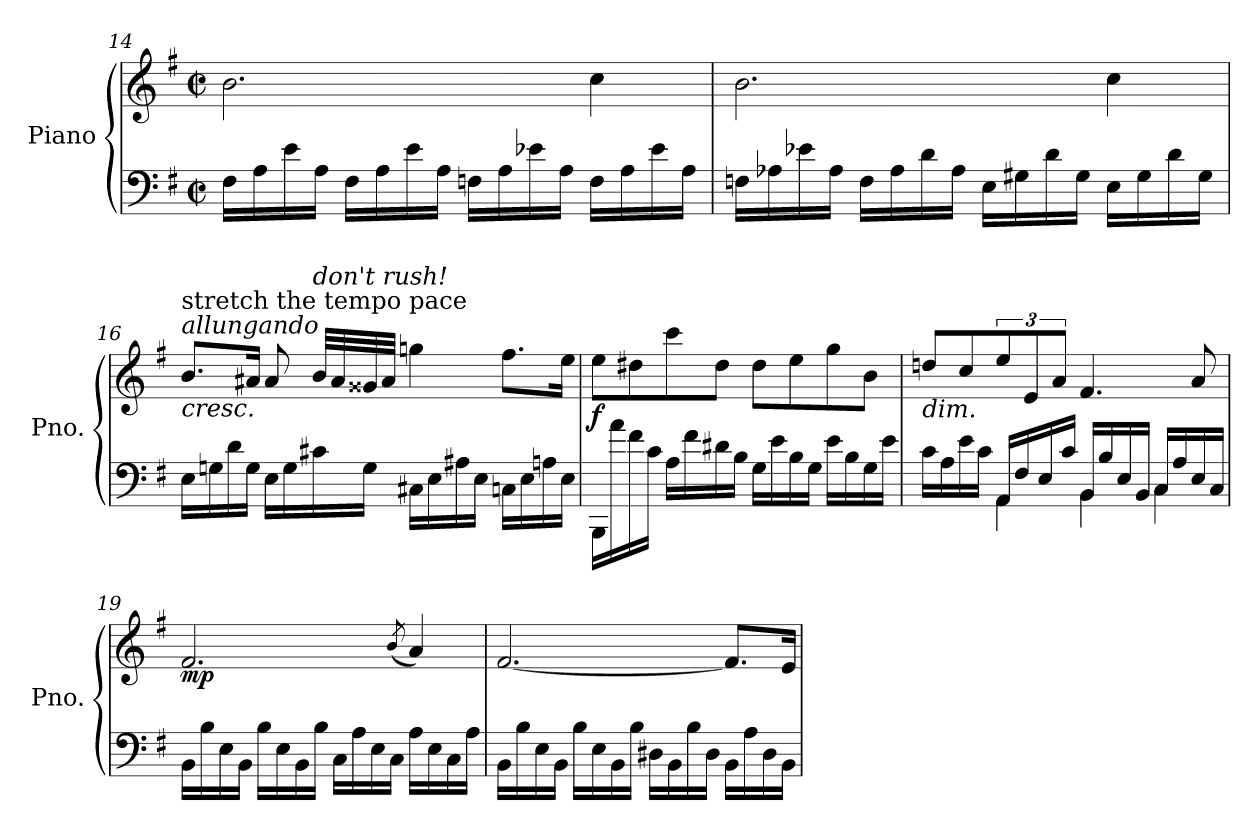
**kern	**kern	**dynam
*part1	*part1	*part1
*staff2	*staff1	*staff1/2
*I"Piano	*	*
*I'Pno.	*	*
*clefF4	*clefG2	*
*k[f#]	*k[f#]	*
*M2/2	*M2/2	*
*met(c|)	*met(c|)	*
=14	=14	=14
16F#\LL	2.b\	.
16A\	.	.
16e\	.	.
16A\JJ	.	.
16F#\LL	.	.
16A\	.	.
16e\	.	.
16A\JJ	.	.
16Fn\LL	.	.
16A\	.	.
16e-X\	.	.
16A\JJ	.	.
16F\LL	4cc\	.
16A\	.	.
16e-\	.	.
16A\JJ	.	.
=15	=15	=15
16Fn\LL	2.b\	.
16A-X\	.	.
16e-X\	.	.
16A-\JJ	.	.
16F\LL	.	.
16A-\	.	.
16d\	.	.
16A-\JJ	.	.
16E\LL	.	.
16G#X\	.	.
16d\	.	.
16G#\JJ	.	.
16E\LL	4cc\	.
16G#\	.	.
16d\	.	.
16G#\JJ	.	.
!!LO:PB:g=z
=16	=16	=16
!	!LO:TX:a:i:t=allungando	!
!	!LO:TX:a:t=stretch the tempo pace	!
!	!LO:TX:b:i:t=cresc.	!
16E\LL	8.b/L	.
16Gn\	.	.
16d\	.	.
16G\JJ	16a#X/Jk	.
16E\LL	8a#/	.
16G\	.	.
!	!LO:TX:i:t=don't rush!	!
16c#X\	32b/LLL	.
.	32a#/	.
16G\JJ	32g##X/	.
.	32a#/JJJ	.
16C#X\LL	4ggn\	.
16E\	.	.
16A#X\	.	.
16E\JJ	.	.
16Cn\LL	8.ff#\L	.
16E\	.	.
16An\	.	.
16E\JJ	16ee\Jk	.
=17	=17	=17
!	!	!LO:DY:b
16BBB\LL	8ee\L	f
16a\	.	.
16f#\	8dd#X\	.
16c\JJ	.	.
16A\LL	8ccc\	.
16f#\	.	.
16d#X\	8dd#\J	.
16B\JJ	.	.
16G\LL	8dd#\L	.
16e\	.	.
16B\	8ee\	.
16G\JJ	.	.
16e\LL	8gg\	.
16B\	.	.
16G\	8b\J	.
16e\JJ	.	.
=18	=18	=18
*^	*	*
!	!	!LO:TX:b:i:t=dim.	!
16c\LL	4ryy	8ddn/L	.
16A\	.	.	.
16e\	.	8cc/	.
16c\JJ	.	.	.
16AA/LL	4AA\	12ee/	.
16F#/	.	.	.
.	.	12e/	.
16E/	.	.	.
.	.	12a/J	.
16c/JJ	.	.	.
16BB/LL	4BB\	4.f#/	.
16B/	.	.	.
16E/	.	.	.
16BB/JJ	.	.	.
16C/LL	4C\	.	.
16A/	.	.	.
16E/	.	8a/	.
16C/JJ	.	.	.
*v	*v	*	*
!!LO:LB:g=z
=19	=19	=19
!	!	!LO:DY:b
16BB\LL	2.f#/	mp
16B\	.	.
16E\	.	.
16BB\JJ	.	.
16B\LL	.	.
16E\	.	.
16BB\	.	.
16B\JJ	.	.
16C\LL	.	.
16A\	.	.
16E\	.	.
16C\JJ	.	.
.	(<8qb/	.
16A\LL	4a/)	.
16E\	.	.
16C\	.	.
16A\JJ	.	.
=20	=20	=20
16BB\LL	[2.f#/	.
16B\	.	.
16E\	.	.
16BB\JJ	.	.
16B\LL	.	.
16E\	.	.
16BB\	.	.
16B\JJ	.	.
16D#X\LL	.	.
16BB\	.	.
16B\	.	.
16D#\JJ	.	.
16BB\LL	8.f#/L]	.
16A\	.	.
16D#\	.	.
16BB\JJ	16e/Jk	.
=	=	=
*-	*-	*-
